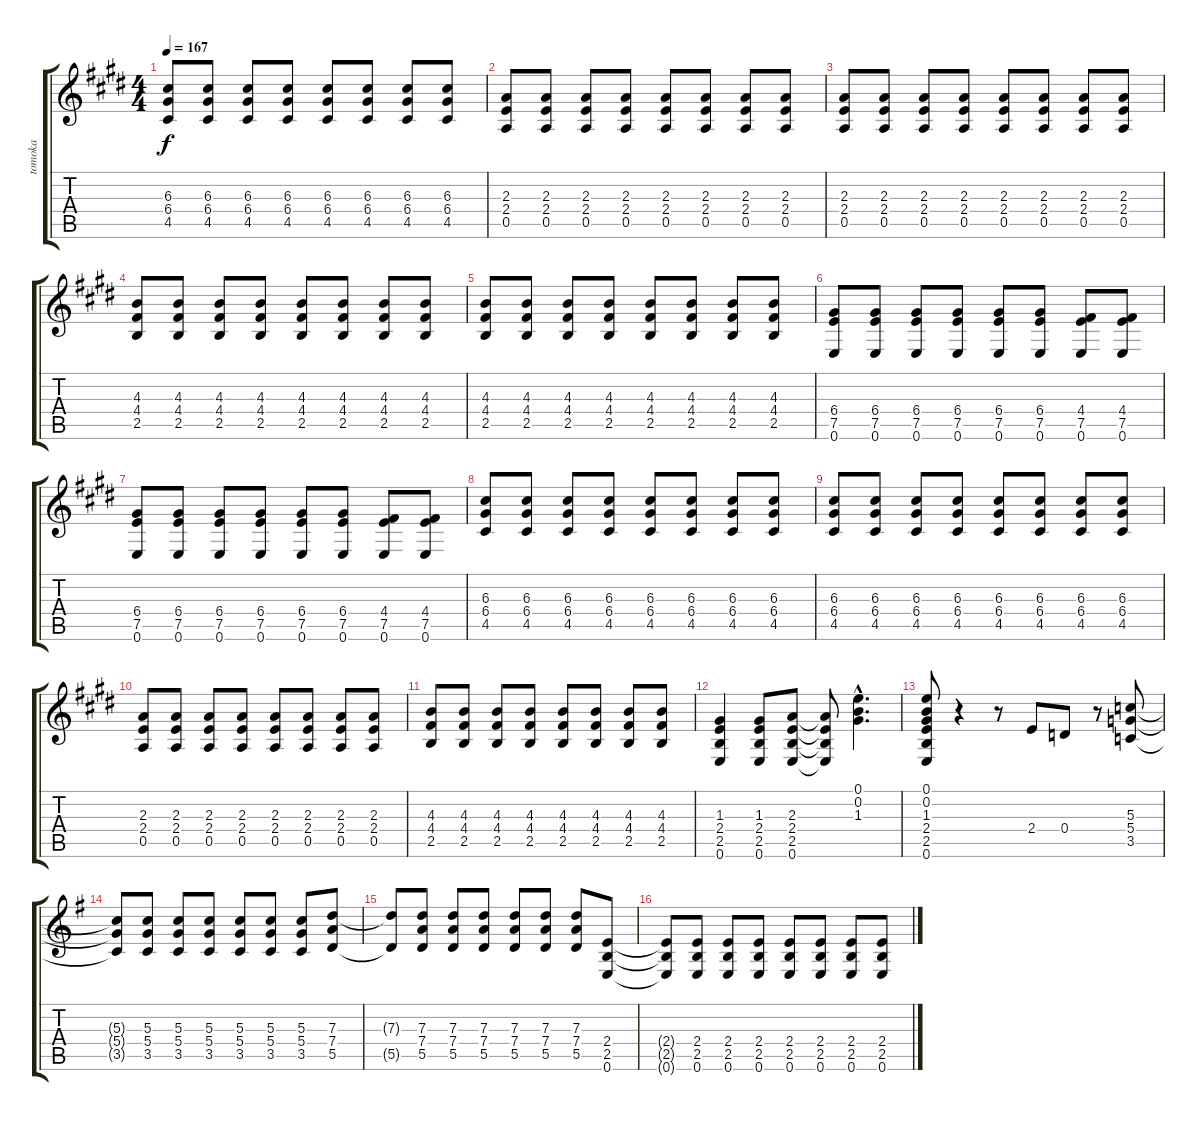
\track ("tomoka" "tomoka") {instrument distortionguitar}
\staff {score tabs}
\tuning (E4 B3 G3 D3 A2 E2) {hide}
\ts (4 4)
\tempo 167
\clef g2
\ks c#minor
(6.3 6.4 4.5).8{dy f} (6.3 6.4 4.5).8 (6.3 6.4 4.5).8 (6.3 6.4 4.5).8 (6.3 6.4 4.5).8 (6.3 6.4 4.5).8 (6.3 6.4 4.5).8 (6.3 6.4 4.5).8 |
(2.3 2.4 0.5).8 (2.3 2.4 0.5).8 (2.3 2.4 0.5).8 (2.3 2.4 0.5).8 (2.3 2.4 0.5).8 (2.3 2.4 0.5).8 (2.3 2.4 0.5).8 (2.3 2.4 0.5).8 |
(2.3 2.4 0.5).8 (2.3 2.4 0.5).8 (2.3 2.4 0.5).8 (2.3 2.4 0.5).8 (2.3 2.4 0.5).8 (2.3 2.4 0.5).8 (2.3 2.4 0.5).8 (2.3 2.4 0.5).8 |
(4.3 4.4 2.5).8 (4.3 4.4 2.5).8 (4.3 4.4 2.5).8 (4.3 4.4 2.5).8 (4.3 4.4 2.5).8 (4.3 4.4 2.5).8 (4.3 4.4 2.5).8 (4.3 4.4 2.5).8 |
(4.3 4.4 2.5).8 (4.3 4.4 2.5).8 (4.3 4.4 2.5).8 (4.3 4.4 2.5).8 (4.3 4.4 2.5).8 (4.3 4.4 2.5).8 (4.3 4.4 2.5).8 (4.3 4.4 2.5).8 |
(6.4 7.5 0.6).8 (6.4 7.5 0.6).8 (6.4 7.5 0.6).8 (6.4 7.5 0.6).8 (6.4 7.5 0.6).8 (6.4 7.5 0.6).8 (4.4 7.5 0.6).8 (4.4 7.5 0.6).8 |
(6.4 7.5 0.6).8 (6.4 7.5 0.6).8 (6.4 7.5 0.6).8 (6.4 7.5 0.6).8 (6.4 7.5 0.6).8 (6.4 7.5 0.6).8 (4.4 7.5 0.6).8 (4.4 7.5 0.6).8 |
(6.3 6.4 4.5).8 (6.3 6.4 4.5).8 (6.3 6.4 4.5).8 (6.3 6.4 4.5).8 (6.3 6.4 4.5).8 (6.3 6.4 4.5).8 (6.3 6.4 4.5).8 (6.3 6.4 4.5).8 |
(6.3 6.4 4.5).8 (6.3 6.4 4.5).8 (6.3 6.4 4.5).8 (6.3 6.4 4.5).8 (6.3 6.4 4.5).8 (6.3 6.4 4.5).8 (6.3 6.4 4.5).8 (6.3 6.4 4.5).8 |
(2.3 2.4 0.5).8 (2.3 2.4 0.5).8 (2.3 2.4 0.5).8 (2.3 2.4 0.5).8 (2.3 2.4 0.5).8 (2.3 2.4 0.5).8 (2.3 2.4 0.5).8 (2.3 2.4 0.5).8 |
(4.3 4.4 2.5).8 (4.3 4.4 2.5).8 (4.3 4.4 2.5).8 (4.3 4.4 2.5).8 (4.3 4.4 2.5).8 (4.3 4.4 2.5).8 (4.3 4.4 2.5).8 (4.3 4.4 2.5).8 |
(1.3 2.4 2.5 0.6).4 (1.3 2.4 2.5 0.6).8 (2.3 2.4 2.5 0.6).8 (2.3{t} 2.4{t} 2.5{t} 0.6{t}).8 (0.1{hac} 0.2{hac} 1.3{hac}).4{d} |
(0.1 0.2 1.3 2.4 2.5 0.6).8 r.4 r.8 2.4.8 0.4.8 r.8 (5.3 5.4 3.5).8 |
\ks eminor
(5.3{t} 5.4{t} 3.5{t}).8 (5.3 5.4 3.5).8 (5.3 5.4 3.5).8 (5.3 5.4 3.5).8 (5.3 5.4 3.5).8 (5.3 5.4 3.5).8 (5.3 5.4 3.5).8 (7.3 7.4 5.5).8 |
(7.3{t} 5.5{t}).8 (7.3 7.4 5.5).8 (7.3 7.4 5.5).8 (7.3 7.4 5.5).8 (7.3 7.4 5.5).8 (7.3 7.4 5.5).8 (7.3 7.4 5.5).8 (2.4 2.5 0.6).8 |
(2.4{t} 2.5{t} 0.6{t}).8 (2.4 2.5 0.6).8 (2.4 2.5 0.6).8 (2.4 2.5 0.6).8 (2.4 2.5 0.6).8 (2.4 2.5 0.6).8 (2.4 2.5 0.6).8 (2.4 2.5 0.6).8
